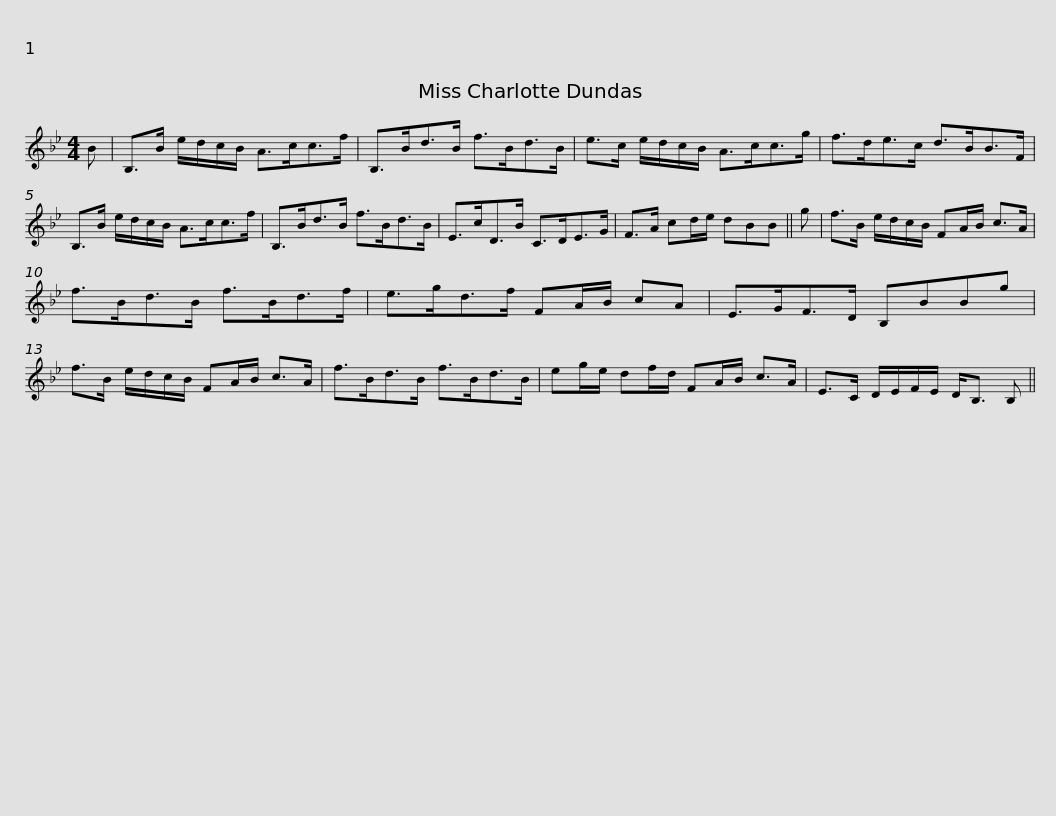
X:1
L:1/8
M:4/4
I:linebreak $
K:Bb
V:1 treble
V:1
 B | B,>B e/d/c/B/ A>cc>f | B,>Bd>B f>Bd>B | e>c e/d/c/B/ A>cc>g | f>de>c d>BB>F |$ %5
 B,>B e/d/c/B/ A>cc>f | B,>Bd>B f>Bd>B | E>cD>B C>DE>G | F>A cd/e/ dBB || g |$ %10
 f>B e/d/c/B/ FA/B/ c>A | f>Bd>B f>Bd>f | e>gd>f FA/B/ cA | E>GF>D B,BBg |$ f>B e/d/c/B/ FA/B/ c>A | %15
 f>Bd>B f>Bd>B | eg/e/ df/d/ FA/B/ c>A | E>C D/E/F/E/ D<B, B, || %18
